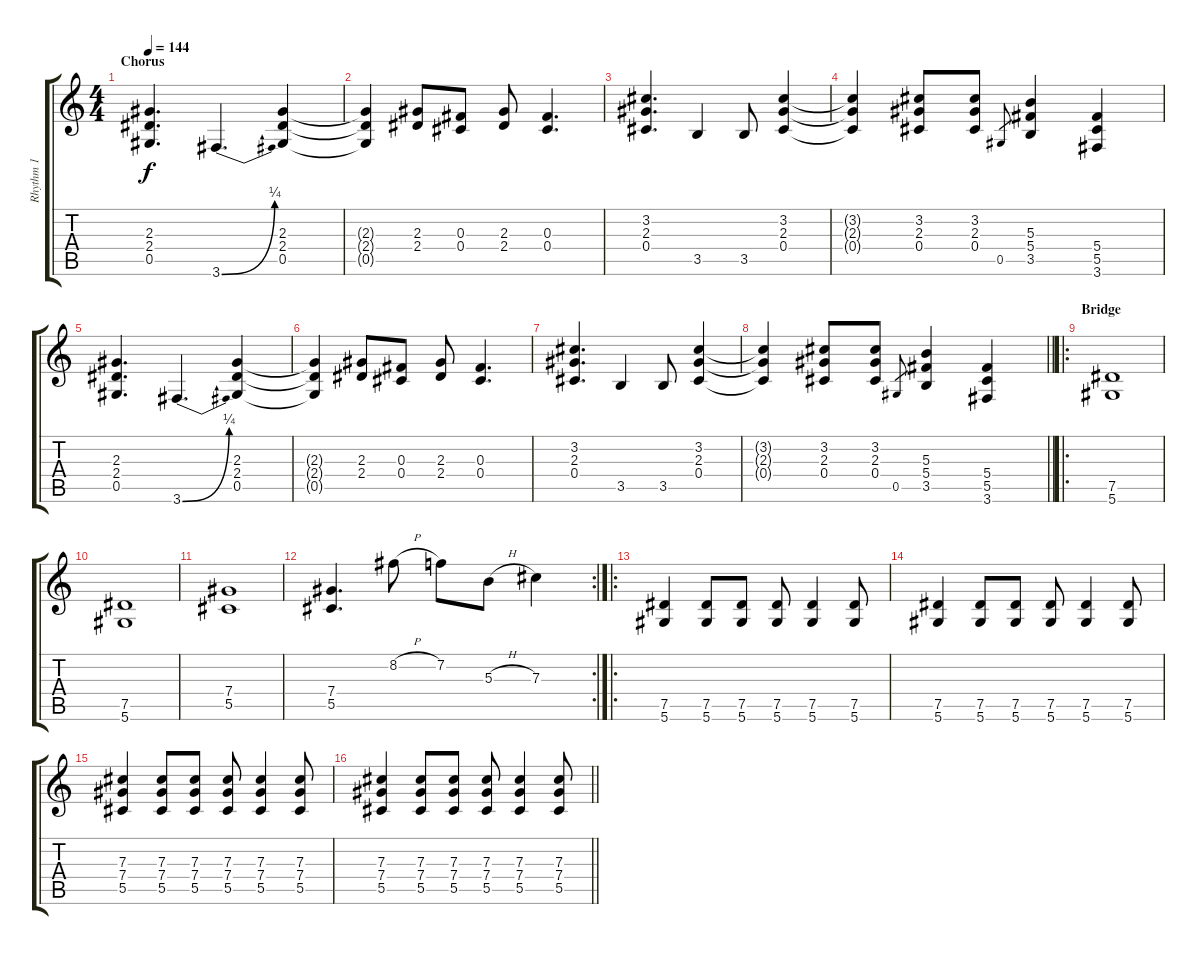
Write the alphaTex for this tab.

\track ("Rhythm 1" "Rhythm 1") {instrument overdrivenguitar}
\staff {score tabs}
\tuning (Eb4 Bb3 Gb3 Db3 Ab2 Eb2) {hide}
\ts (4 4)
\section ("" "Chorus")
\tempo 144
\clef g2
\ks c
(2.3 2.4 0.5).4{d dy f} 3.6{be (bend 0 0 60 1)}.4{d} (2.3 2.4 0.5).4 |
(2.3{t} 2.4{t} 0.5{t}).4 (2.3 2.4).8 (0.3 0.4).8 (2.3 2.4).8 (0.3 0.4).4{d} |
(3.2 2.3 0.4).4{d} 3.5.4 3.5.8 (3.2 2.3 0.4).4 |
(3.2{t} 2.3{t} 0.4{t}).4 (3.2 2.3 0.4).8 (3.2 2.3 0.4).8 0.5.8{gr} (5.3 5.4 3.5).4 (5.4 5.5 3.6).4 |
(2.3 2.4 0.5).4{d} 3.6{be (bend 0 0 60 1)}.4{d} (2.3 2.4 0.5).4 |
(2.3{t} 2.4{t} 0.5{t}).4 (2.3 2.4).8 (0.3 0.4).8 (2.3 2.4).8 (0.3 0.4).4{d} |
(3.2 2.3 0.4).4{d} 3.5.4 3.5.8 (3.2 2.3 0.4).4 |
\barLineRight lightlight
(3.2{t} 2.3{t} 0.4{t}).4 (3.2 2.3 0.4).8 (3.2 2.3 0.4).8 0.5.8{gr} (5.3 5.4 3.5).4 (5.4 5.5 3.6).4 |
\ro
\section ("" "Bridge")
(7.5 5.6).1{volume 4} |
(7.5 5.6).1 |
(7.4 5.5).1 |
\rc 2
(7.4 5.5).4{d} 8.2{h}.8 7.2.8 5.3{h}.8 7.3.4 |
\ro
(7.5 5.6).4{volume 13} (7.5 5.6).8 (7.5 5.6).8 (7.5 5.6).8 (7.5 5.6).4 (7.5 5.6).8 |
(7.5 5.6).4 (7.5 5.6).8 (7.5 5.6).8 (7.5 5.6).8 (7.5 5.6).4 (7.5 5.6).8 |
(7.3 7.4 5.5).4 (7.3 7.4 5.5).8 (7.3 7.4 5.5).8 (7.3 7.4 5.5).8 (7.3 7.4 5.5).4 (7.3 7.4 5.5).8 |
\barLineRight lightlight
(7.3 7.4 5.5).4 (7.3 7.4 5.5).8 (7.3 7.4 5.5).8 (7.3 7.4 5.5).8 (7.3 7.4 5.5).4 (7.3 7.4 5.5).8
